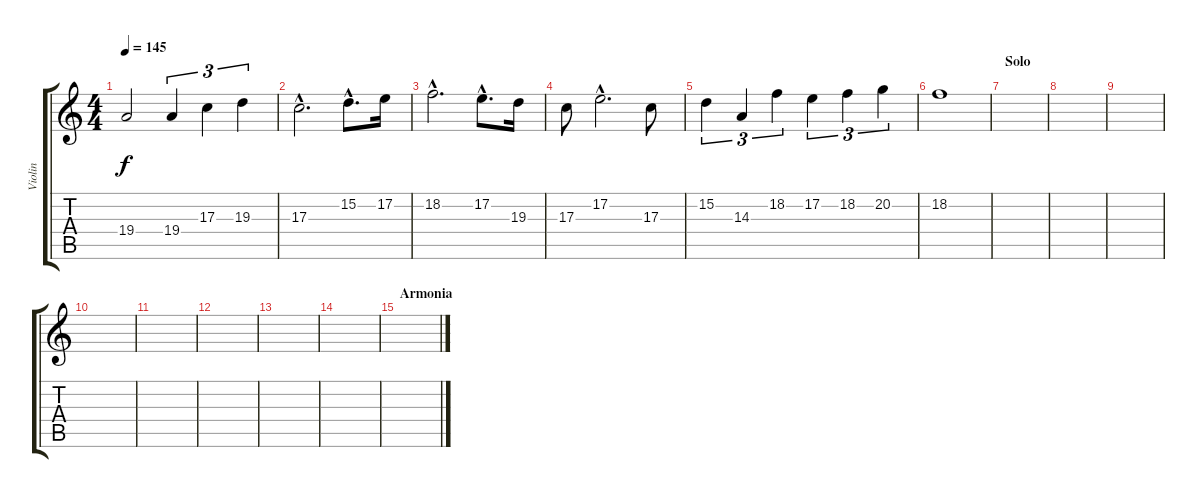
\track ("Violin" "Violin") {instrument violin}
\staff {score tabs}
\tuning (E4 B3 G3 D3 A2 E2) {hide}
\ts (4 4)
\tempo 145
\clef g2
\ks c
19.4.2{dy f} 19.4.4{tu (3 2)} 17.3.4{tu (3 2)} 19.3.4{tu (3 2)} |
17.3{hac}.2{d} 15.2{hac}.8{d} 17.2.16 |
18.2{hac}.2{d} 17.2{hac}.8{d} 19.3.16 |
17.3.8 17.2{hac}.2{d} 17.3.8 |
15.2.4{tu (3 2)} 14.3.4{tu (3 2)} 18.2.4{tu (3 2)} 17.2.4{tu (3 2)} 18.2.4{tu (3 2)} 20.2.4{tu (3 2)} |
18.2.1 |
\section ("" "Solo")
|
|
|
|
|
|
|
|
\section ("" "Armonia")
